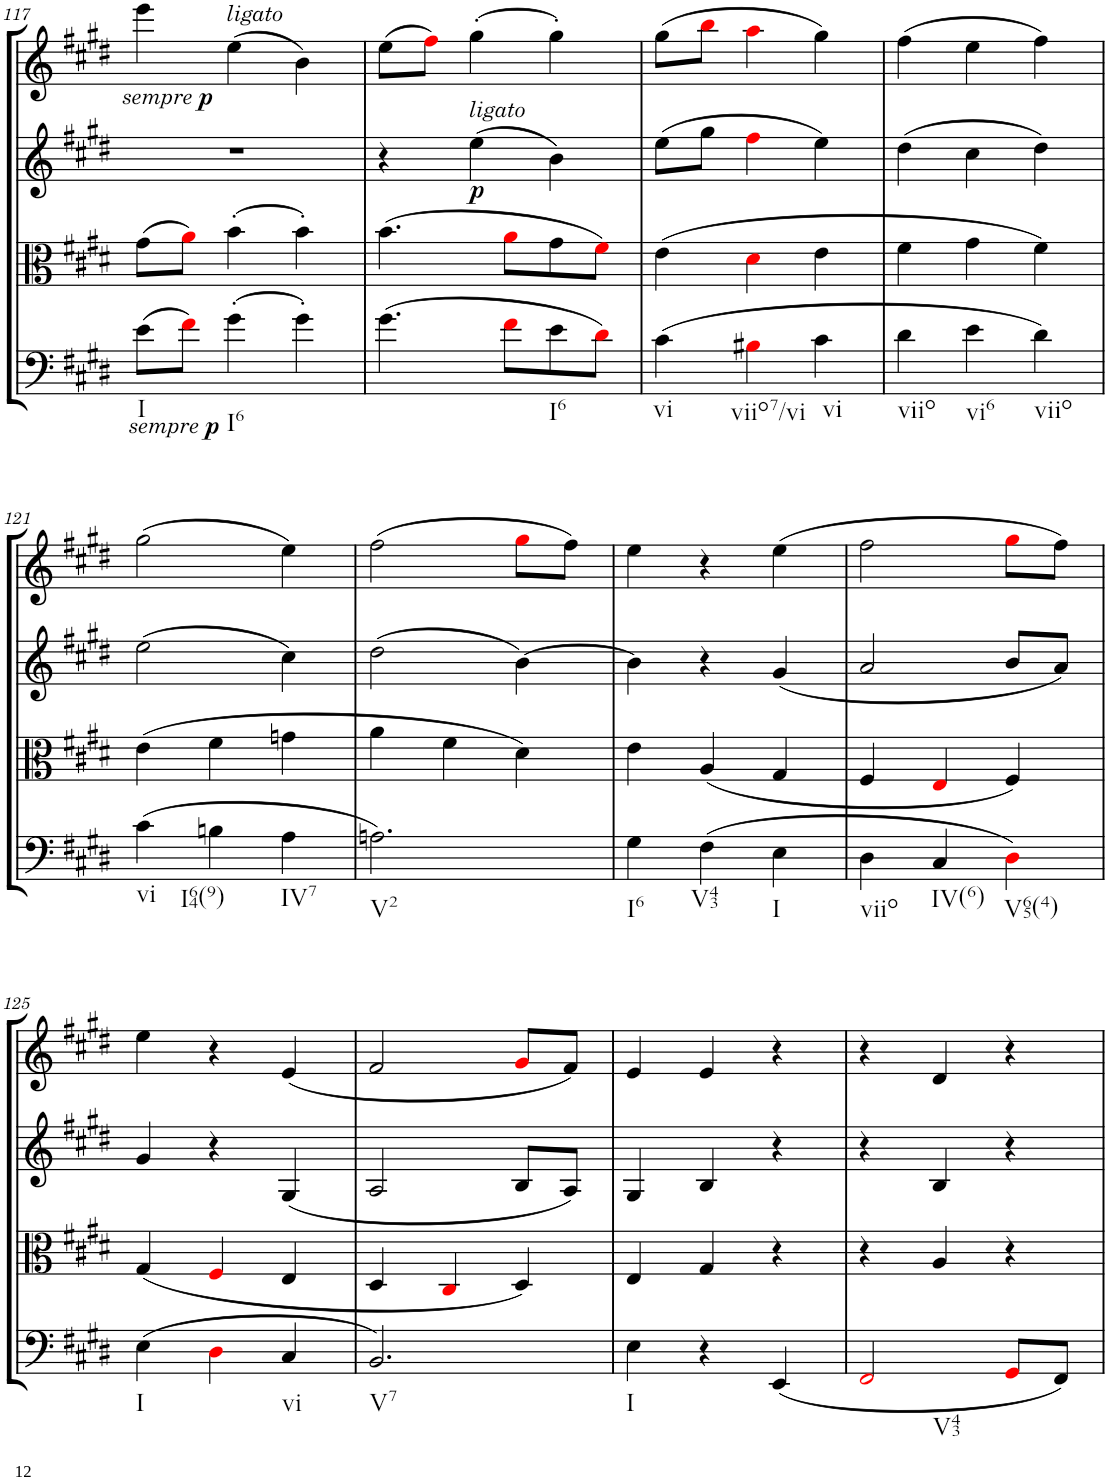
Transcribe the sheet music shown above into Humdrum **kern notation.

**kern	**kern	**kern	**dynam	**kern
*part4	*part3	*part2	*part2	*part1
*staff4	*staff3	*staff2	*staff2	*staff1
*I"Violoncello.	*I"Viola.	*I"Violin II.	*	*I"Violin I.
*I'Vc	*I'Vla	*I'Vln	*	*I'Vln
!!LO:PB:g=z
*clefC4	*clefC3	*clefG2	*	*clefG2
*k[f#c#g#d#]	*k[f#c#g#d#]	*k[f#c#g#d#]	*	*k[f#c#g#d#]
*M3/4	*M3/4	*M3/4	*	*M3/4
=117	=117	=117	=117	=117
!	!	!	!	!LO:TX:b:i:t=sempre
!LO:TX:b:i:t=sempre	!	!	!	!
!LO:TX:b:t=I	!	!	!	!
(8e\L	(8g#\L	2.r	.	4eee\
8f#i\J)	8ai\J)	.	.	.
!	!	!	!	!LO:TX:a:i:t=ligato
!LO:TX:b:t=I6	!	!	!	!
[4g#'\	[4b'\	.	.	(4ee\
4g#'\]	4b'\]	.	.	4b\)
=118	=118	=118	=118	=118
(4.g#\	(4.b\	4r	.	(8ee\L
.	.	.	.	8ff#i\J)
!	!	!LO:TX:a:i:t=ligato	!	!
!	!	!	!LO:DY:b	!
.	.	(4ee\	p	[4gg#'\
8f#i\L	8ai\L	.	.	.
!LO:TX:b:t=I6	!	!	!	!
8e\	8g#\	4b\)	.	4gg#'\]
8d#i\J)	8f#i\J)	.	.	.
=119	=119	=119	=119	=119
!LO:TX:b:t=vi	!	!	!	!
(4c#\	(4e\	(8ee\L	.	(8gg#\L
.	.	8gg#\J	.	8bbi\J
!LO:TX:b:t=viio7/vi	!	!	!	!
4B#Xi\	4d#i\	4ff#i\	.	4aai\
!LO:TX:b:t=vi	!	!	!	!
4c#\	4e\	4ee\)	.	4gg#\)
=120	=120	=120	=120	=120
!LO:TX:b:t=viio	!	!	!	!
4d#\	4f#\	(4dd#\	.	(4ff#\
!LO:TX:b:t=vi6	!	!	!	!
4e\	4g#\	4cc#\	.	4ee\
!LO:TX:b:t=viio	!	!	!	!
4d#\)	4f#\)	4dd#\)	.	4ff#\)
!!LO:LB:g=z
=121	=121	=121	=121	=121
!LO:TX:b:t=vi	!	!	!	!
(4c#\	(4e\	(2ee\	.	(2gg#\
!LO:TX:b:t=I64(9)	!	!	!	!
4Bn\	4f#\	.	.	.
!LO:TX:b:t=IV7	!	!	!	!
4A\	4gn\	4cc#\)	.	4ee\)
=122	=122	=122	=122	=122
!LO:TX:b:t=V2	!	!	!	!
2.An\)	4a\	(2dd#\	.	(2ff#\
.	4f#\	.	.	.
.	4d#\)	[4b\)	.	8gg#i\L
.	.	.	.	8ff#\J)
=123	=123	=123	=123	=123
!LO:TX:b:t=I6	!	!	!	!
4G#\	4e\	4b\]	.	4ee\
!LO:TX:b:t=V43	!	!	!	!
(4F#\	(4A/	4r	.	4r
!LO:TX:b:t=I	!	!	!	!
4E\	4G#/	(4g#/	.	(4ee\
=124	=124	=124	=124	=124
!LO:TX:b:t=viio	!	!	!	!
4D#\	4F#/	2a/	.	2ff#\
!LO:TX:b:t=IV(6)	!	!	!	!
4C#/	4Ei/	.	.	.
!LO:TX:b:t=V65(4)	!	!	!	!
4D#i\)	4F#/)	8b/L	.	8gg#i\L
.	.	8a/J)	.	8ff#\J)
!!LO:LB:g=z
=125	=125	=125	=125	=125
!LO:TX:b:t=I	!	!	!	!
(4E\	(4G#/	4g#/	.	4ee\
4D#i\	4F#i/	4r	.	4r
!LO:TX:b:t=vi	!	!	!	!
4C#/	4E/	(4G#/	.	(4e/
=126	=126	=126	=126	=126
!LO:TX:b:t=V7	!	!	!	!
2.BB/)	4D#/	2A/	.	2f#/
.	4C#i/	.	.	.
.	4D#/)	8B/L	.	8g#i/L
.	.	8A/J)	.	8f#/J)
=127	=127	=127	=127	=127
!LO:TX:b:t=I	!	!	!	!
4E\	4E/	4G#/	.	4e/
4r	4G#/	4B/	.	4e/
(4EE/	4r	4r	.	4r
=128	=128	=128	=128	=128
!LO:TX:b:t=V43	!	!	!	!
2FF#i/	4r	4r	.	4r
.	4A/	4B/	.	4d#/
8GG#i/L	4r	4r	.	4r
8FF#/J)	.	.	.	.
=	=	=	=	=
*-	*-	*-	*-	*-
